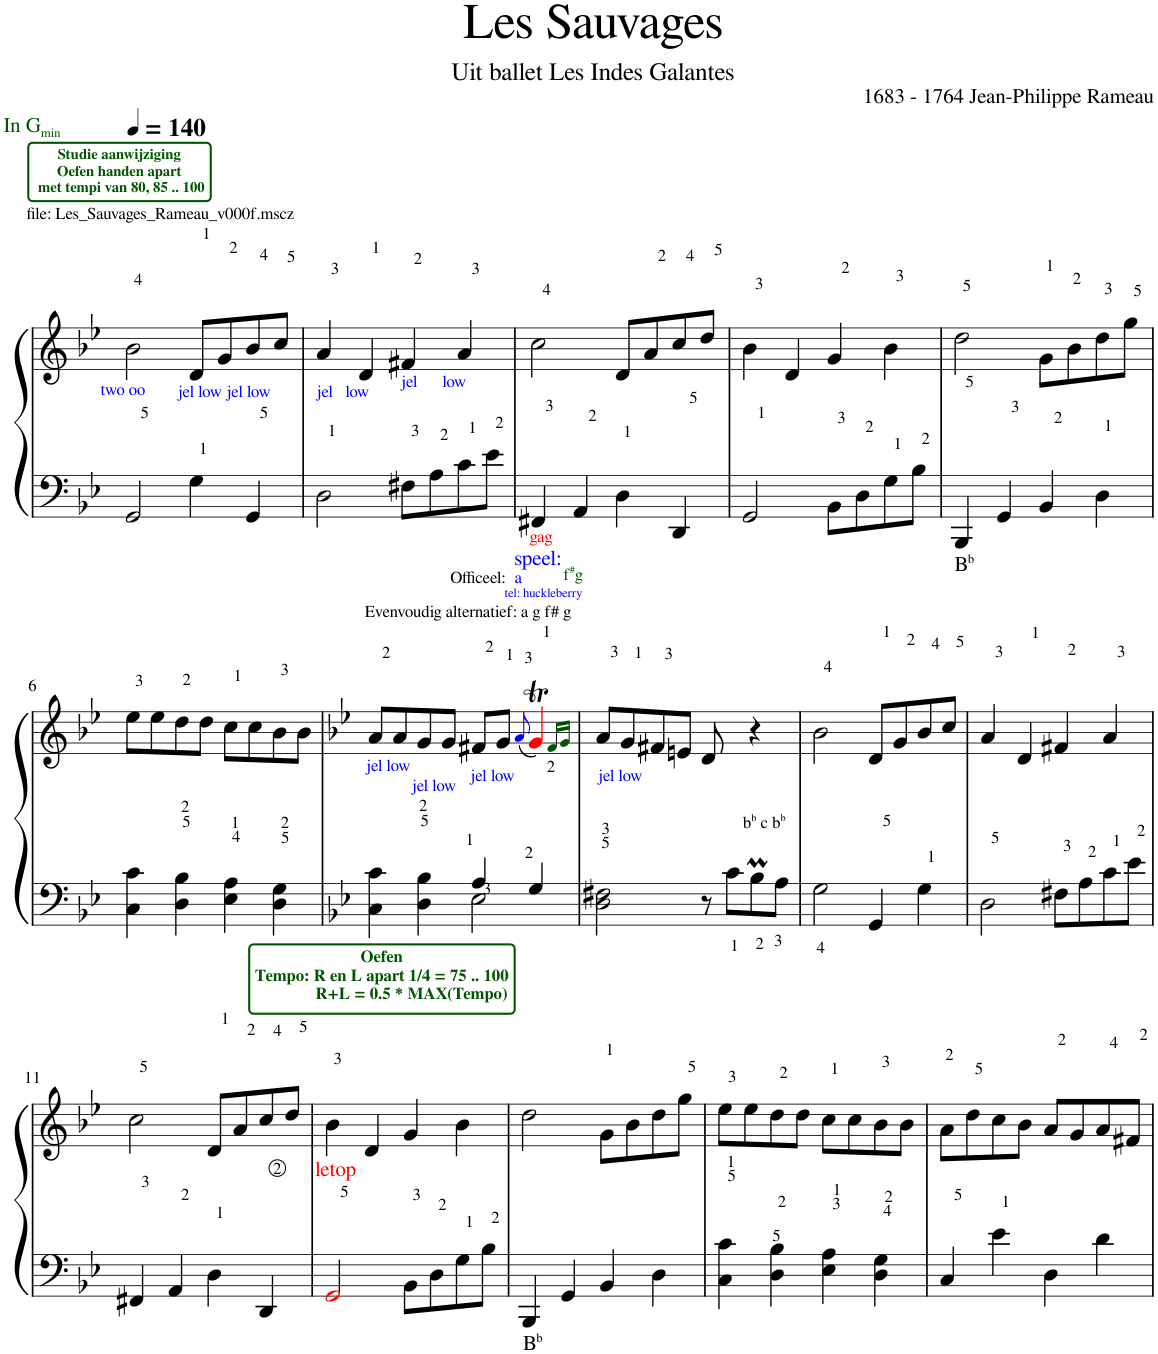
**kern	**kern
*part2	*part1
*staff2	*staff1
*I"Piano	*I"Piano
*I'Pno	*I'Pno
*clefF4	*clefG2
*k[b-e-]	*k[b-e-]
=1	=1
!	!LO:TX:a:t=file&colon; Les_Sauvages_Rameau_v000f.mscz
!	!LO:TX:b:color=#0000FF:t=two oo
!	!LO:TX:a:B:color=#005500:t=Studie aanwijziging
!	!LO:TX:a:t=Oefen handen apart
!	!LO:TX:a:t=met tempi van 80, 85 .. 100
!	!LO:TX:a:color=#005500:t=In G
!	!LO:TX:a:t=min
2GG/	2b-\
!	!LO:TX:b:color=#0000FF:t=jel low jel low
4G\	8d/L
.	8g/
4GG/	8b-/
.	8cc/J
=2	=2
!	!LO:TX:b:color=#0000FF:t=jel   low
2D\	4a/
.	4d/
!	!LO:TX:b:color=#0000FF:t=jel      low
8F#X\L	4f#X/
8A\	.
8c\	4a/
8e-\J	.
=3	=3
4FF#X/	2cc\
4AA/	.
4D\	8d/L
.	8a/
4DD/	8cc/
.	8dd/J
=4	=4
2GG/	4b-\
.	4d/
8BB-\L	4g/
8D\	.
8G\	4b-\
8B-\J	.
=5	=5
!LO:TX:b:t=B	!
!LO:TX:b:t=b	!
4BBB-/	2dd\
4GG/	.
4BB-/	8g\L
.	8b-\
4D\	8dd\
.	8gg\J
!!LO:LB:g=z
=6	=6
4C\ 4c\	8ee-\L
.	8ee-\
4D\ 4B-\	8dd\
.	8dd\J
4E-\ 4A\	8cc\L
.	8cc\
4D\ 4G\	8b-\
.	8b-\J
=7	=7
*k[b-e-]	*k[b-e-]
*^	*
!	!	!LO:TX:b:color=#0000FF:t=jel low
4C\ 4c\	2ryy	8a/L
.	.	8a/
!	!	!LO:TX:b:color=#0000FF:t=jel low
4D\ 4B-\	.	8g/
.	.	8g/J
!	!	!LO:TX:a:t=Evenvoudig alternatief&colon; a g f# g
!	!	!LO:TX:b:color=#0000FF:t=jel low
4A/	2E-\	8f#X/L
!	!	!LO:TX:a:color=#0000FF:t=tel&colon; huckleberry
.	.	8g/J
.	.	(8qai/
!	!	!LO:TX:a:color=#0000FF:t=speel&colon;
!	!	!LO:TX:a:t=a
!	!	!LO:TX:a:color=#FF0000:t=gag
!	!	!LO:TX:a:color=#005500:t=f
!	!	!LO:TX:a:t=#
!	!	!LO:TX:a:t=g
!	!	!LO:TX:a:t=Officeel&colon;
4G/	.	4gTj/)
*v	*v	*
.	16qf#Z/LL
.	16qgZ/JJ
=8	=8
!	!LO:TX:b:color=#0000FF:t=jel low
2D\ 2F#X\	8a/L
.	8g/
.	8f#X/
.	8en/J
8r	8d/
8c<\L	8ryy
!LO:TX:a:t=b	!
!LO:TX:a:t=b	!
!LO:TX:a:t=c b	!
!LO:TX:a:t=b	!
8B-M<\	4r
8A<\J	.
=9	=9
2G<\	2b-\
4GG/	8d/L
.	8g/
4G\	8b-/
.	8cc/J
=10	=10
2D\	4a/
.	4d/
8F#X\L	4f#X/
8A\	.
8c\	4a/
8e-\J	.
!!LO:LB:g=z
=11	=11
4FF#X/	2cc\
4AA/	.
4D\	8d/L
.	8a/
4DD/	8cc/
.	8dd/J
=12	=12
!	!LO:TX:a:B:color=#005500:t=Oefen
!	!LO:TX:a:t=Tempo&colon; R en L apart 1/4 = 75 .. 100
!	!LO:TX:a:t=R+L = 0.5 * MAX(Tempo)
!LO:TX:a:color=#FF0000:t=letop	!
2GGj/	4b-\
.	4d/
8BB-\L	4g/
8D\	.
8G\	4b-\
8B-\J	.
=13	=13
!LO:TX:b:t=B	!
!LO:TX:b:t=b	!
4BBB-/	2dd\
4GG/	.
4BB-/	8g\L
.	8b-\
4D\	8dd\
.	8gg\J
=14	=14
4C\ 4c\	8ee-\L
.	8ee-\
4D\ 4B-\	8dd\
.	8dd\J
4E-\ 4A\	8cc\L
.	8cc\
4D\ 4G\	8b-\
.	8b-\J
=15	=15
4C/	8a\L
.	8dd\
4e-\	8cc\
.	8b-\J
4D\	8a/L
.	8g/
4d\	8a/
.	8f#X/J
=	=
*-	*-
